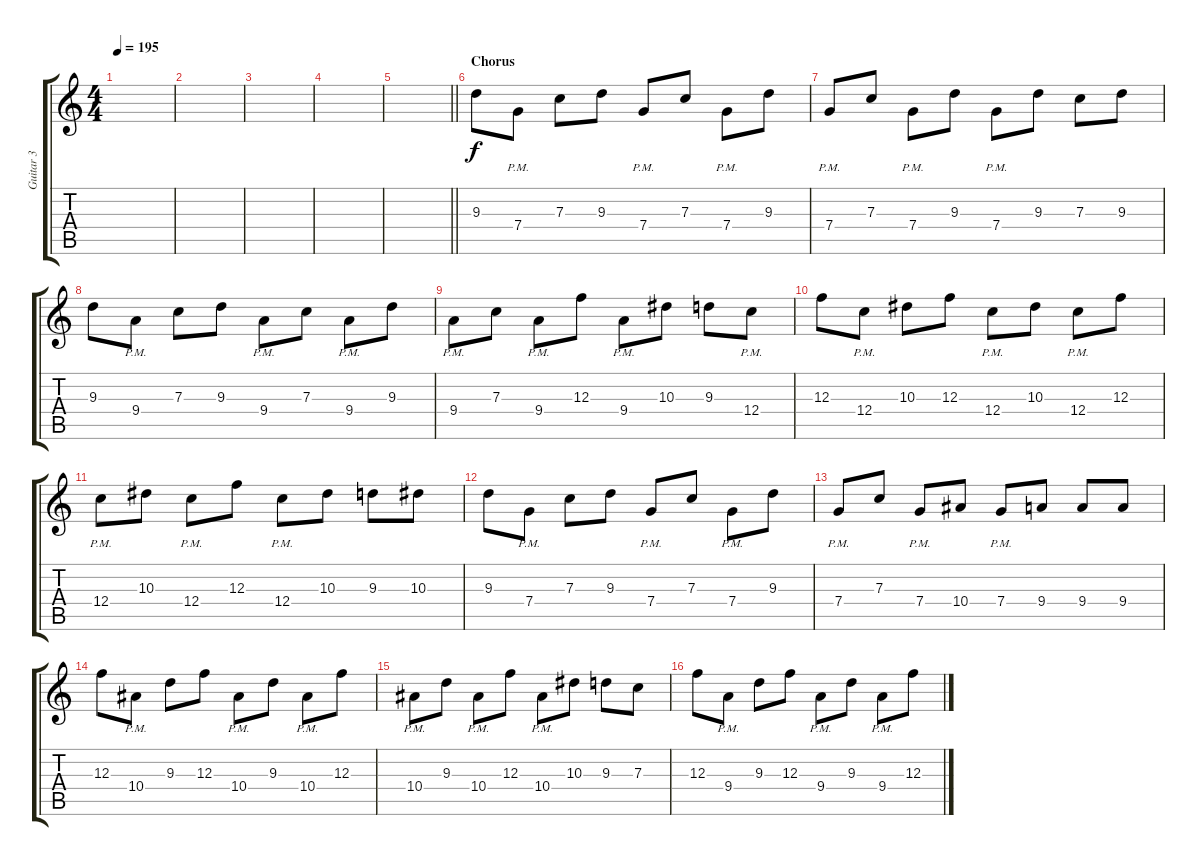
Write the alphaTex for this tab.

\track ("Guitar 3" "Guitar 3") {instrument overdrivenguitar}
\staff {score tabs}
\tuning (D4 A3 F3 C3 G2 D2) {hide}
\ts (4 4)
\tempo 195
\clef g2
\ks c
|
|
|
|
\barLineRight lightlight
|
\section ("" "Chorus")
9.3.8 7.4{pm}.8 7.3.8 9.3.8 7.4{pm}.8 7.3.8 7.4{pm}.8 9.3.8 |
7.4{pm}.8 7.3.8 7.4{pm}.8 9.3.8 7.4{pm}.8 9.3.8 7.3.8 9.3.8 |
9.3.8 9.4{pm}.8 7.3.8 9.3.8 9.4{pm}.8 7.3.8 9.4{pm}.8 9.3.8 |
9.4{pm}.8 7.3.8 9.4{pm}.8 12.3.8 9.4{pm}.8 10.3.8 9.3.8 12.4{pm}.8 |
12.3.8 12.4{pm}.8 10.3.8 12.3.8 12.4{pm}.8 10.3.8 12.4{pm}.8 12.3.8 |
12.4{pm}.8 10.3.8 12.4{pm}.8 12.3.8 12.4{pm}.8 10.3.8 9.3.8 10.3.8 |
9.3.8 7.4{pm}.8 7.3.8 9.3.8 7.4{pm}.8 7.3.8 7.4{pm}.8 9.3.8 |
7.4{pm}.8 7.3.8 7.4{pm}.8 10.4.8 7.4{pm}.8 9.4.8 9.4.8 9.4.8 |
12.3.8 10.4{pm}.8 9.3.8 12.3.8 10.4{pm}.8 9.3.8 10.4{pm}.8 12.3.8 |
10.4{pm}.8 9.3.8 10.4{pm}.8 12.3.8 10.4{pm}.8 10.3.8 9.3.8 7.3.8 |
12.3.8 9.4{pm}.8 9.3.8 12.3.8 9.4{pm}.8 9.3.8 9.4{pm}.8 12.3.8
